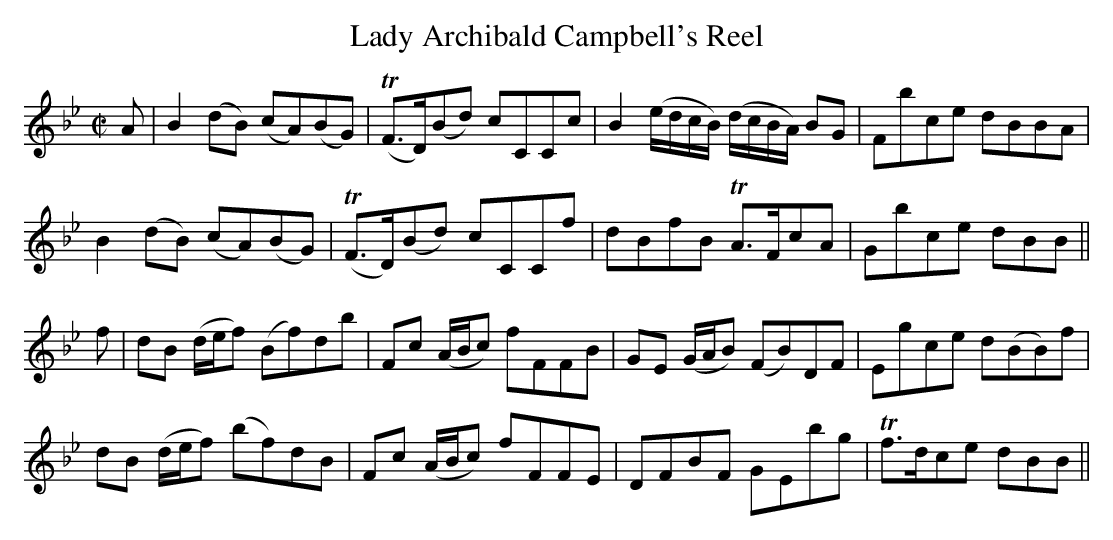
X:1
T:Lady Archibald Campbell's Reel
M:C|
L:1/8
K:Bb
A|B2 (dB) (cA)(BG)|T(F>D)(Bd) cCCc|B2 (e/d/c/B/) (d/c/B/A/) BG|Fbce dBBA|
B2 (dB) (cA)(BG)|T(F>D)(Bd) cCCf|dBfB TA>FcA|Gbce dBB||
f|dB (d/e/f) (Bf)db|Fc (A/B/c) fFFB|GE (G/A/B) (FB)DF|Egce d(BB)f|
dB (d/e/f) (bf)dB|Fc (A/B/c) fFFE|DFBF GEbg|Tf>dce dBB||
